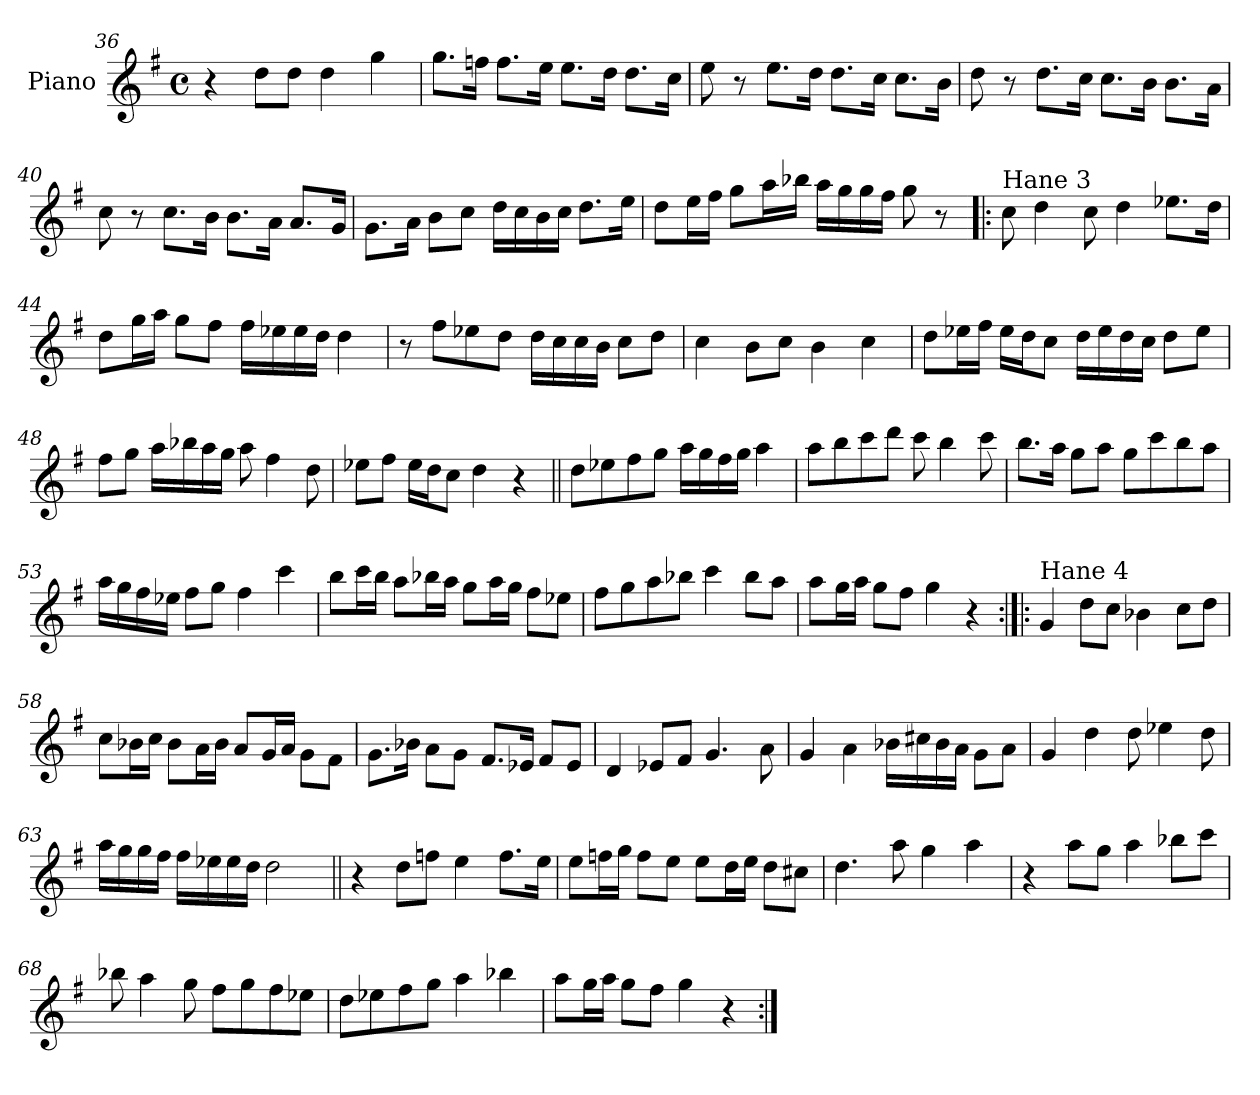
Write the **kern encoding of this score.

**kern
*part1
*staff1
*I"Piano
*I'Pno.
*clefG2
*k[f#]
*M4/4
*met(c)
=36
4r
8dd\L
8dd\J
4dd\
4gg\
!!LO:PB:g=z
=37
8.gg\L
16ffn\Jk
8.ff\L
16ee\Jk
8.ee\L
16dd\Jk
8.dd\L
16cc\Jk
=38
8ee\
8r
8.ee\L
16dd\Jk
8.dd\L
16cc\Jk
8.cc\L
16b\Jk
=39
8dd\
8r
8.dd\L
16cc\Jk
8.cc\L
16b\Jk
8.b\L
16a\Jk
=40
8cc\
8r
8.cc\L
16b\Jk
8.b\L
16a\Jk
8.a/L
16g/Jk
!!LO:LB:g=z
=41
8.g\L
16a\Jk
8b\L
8cc\J
16dd\LL
16cc\
16b\
16cc\JJ
8.dd\L
16ee\Jk
=42
8dd\L
16ee\L
16ff#\JJ
8gg\L
16aa\L
16bb-X\JJ
16aa\LL
16gg\
16gg\
16ff#\JJ
8gg\
8r
=43!|:
!LO:TX:a:t=Hane 3
8cc\
4dd\
8cc\
4dd\
8.ee-X\L
16dd\Jk
!!LO:LB:g=z
=44
8dd\L
16gg\L
16aa\JJ
8gg\L
8ff#\J
16ff#\LL
16ee-X\
16ee-\
16dd\JJ
4dd\
=45
8r
8ff#\L
8ee-X\
8dd\J
16dd\LL
16cc\
16cc\
16b\JJ
8cc\L
8dd\J
=46
4cc\
8b\L
8cc\J
4b\
4cc\
=47
8dd\L
16ee-X\L
16ff#\JJ
16ee-\LL
16dd\J
8cc\J
16dd\LL
16ee-\
16dd\
16cc\JJ
8dd\L
8ee-\J
!!LO:LB:g=z
=48
8ff#\L
8gg\J
16aa\LL
16bb-X\
16aa\
16gg\JJ
8aa\
4ff#\
8dd\
=49
8ee-X\L
8ff#\J
16ee-\LL
16dd\J
8cc\J
4dd\
4r
=50||
8dd\L
8ee-X\
8ff#\
8gg\J
16aa\LL
16gg\
16ff#\
16gg\JJ
4aa\
=51
8aa\L
8bb\
8ccc\
8ddd\J
8ccc\
4bb\
8ccc\
!!LO:LB:g=z
=52
8.bb\L
16aa\Jk
8gg\L
8aa\J
8gg\L
8ccc\
8bb\
8aa\J
=53
16aa\LL
16gg\
16ff#\
16ee-X\JJ
8ff#\L
8gg\J
4ff#\
4ccc\
=54
8bb\L
16ccc\L
16bb\JJ
8aa\L
16bb-X\L
16aa\JJ
8gg\L
16aa\L
16gg\JJ
8ff#\L
8ee-X\J
=55
8ff#\L
8gg\
8aa\
8bb-X\J
4ccc\
8bb-\L
8aa\J
!!LO:LB:g=z
=56
8aa\L
16gg\L
16aa\JJ
8gg\L
8ff#\J
4gg\
4r
=57:|!|:
!LO:TX:a:t=Hane 4
4g/
8dd\L
8cc\J
4b-X\
8cc\L
8dd\J
=58
8cc\L
16b-X\L
16cc\JJ
8b-\L
16a\L
16b-\JJ
8a/L
16g/L
16a/JJ
8g\L
8f#\J
!!LO:LB:g=z
=59
8.g\L
16b-X\Jk
8a\L
8g\J
8.f#/L
16e-X/Jk
8f#/L
8e-/J
=60
4d/
8e-X/L
8f#/J
4.g/
8a\
=61
4g/
4a\
16b-X\LL
16cc#X\
16b-\
16a\JJ
8g\L
8a\J
=62
4g/
4dd\
8dd\
4ee-X\
8dd\
!!LO:LB:g=z
=63
16aa\LL
16gg\
16gg\
16ff#\JJ
16ff#\LL
16ee-X\
16ee-\
16dd\JJ
2dd\
=64||
4r
8dd\L
8ffn\J
4ee\
8.ff\L
16ee\Jk
=65
8ee\L
16ffn\L
16gg\JJ
8ff\L
8ee\J
8ee\L
16dd\L
16ee\JJ
8dd\L
8cc#X\J
=66
4.dd\
8aa\
4gg\
4aa\
!!LO:LB:g=z
=67
4r
8aa\L
8gg\J
4aa\
8bb-X\L
8ccc\J
=68
8bb-X\
4aa\
8gg\
8ff#\L
8gg\
8ff#\
8ee-X\J
=69
8dd\L
8ee-X\
8ff#\
8gg\J
4aa\
4bb-X\
=70
8aa\L
16gg\L
16aa\JJ
8gg\L
8ff#\J
4gg\
4r
=:|!
*-
